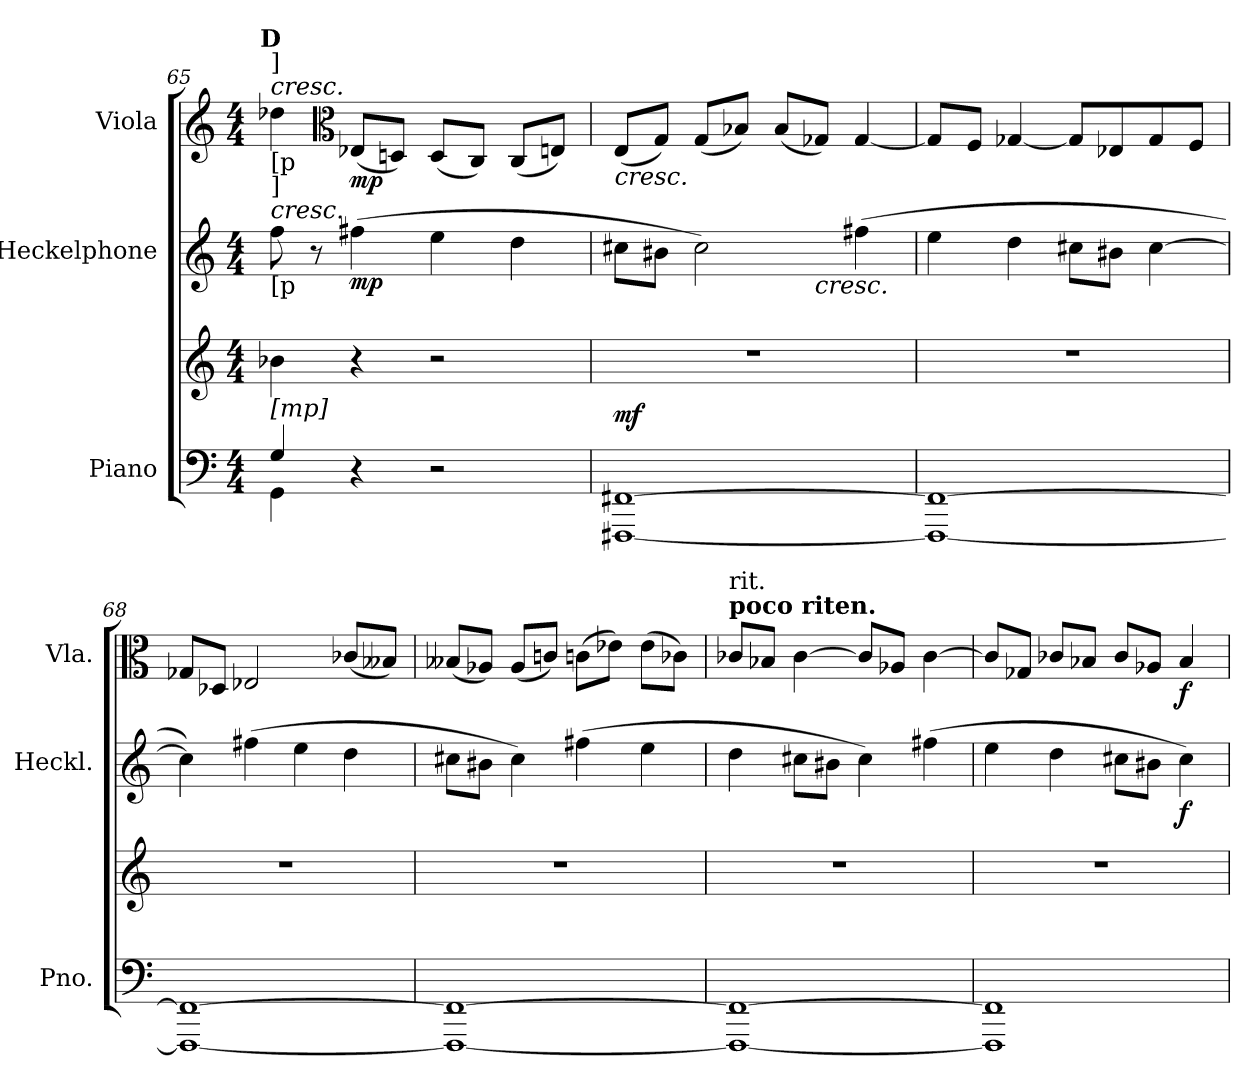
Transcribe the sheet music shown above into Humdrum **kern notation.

**kern	**kern	**dynam	**kern	**dynam	**kern	**dynam
*part3	*part3	*part3	*part2	*part2	*part1	*part1
*staff4	*staff3	*staff3/4	*staff2	*staff2	*staff1	*staff1
*I"Piano	*	*	*I"Heckelphone	*	*I"Viola	*
*I'Pno.	*	*	*I'Heckl.	*	*I'Vla.	*
!!LO:PB:g=z
*clefF4	*clefG2	*	*clefG2	*	*clefG2	*
*	*	*	*ITrd7c12	*	*	*
*k[]	*k[]	*	*k[]	*	*k[]	*
*M4/4	*M4/4	*	*M4/4	*	*M4/4	*
*MM252	*MM252	*	*MM252	*	*MM252	*
=65	=65	=65	=65	=65	=65	=65
*^	*	*	*	*	*	*
!	!	!	!	!	!	!LO:TX:b:t=[p	!
!	!	!	!	!	!	!LO:TX:i:t=cresc.	!
!	!	!	!	!	!	!LO:TX:t=]	!
!	!	!	!	!	!	!LO:TX:a:B:cj:t=D	!
!	!	!	!	!LO:TX:b:t=[p	!	!	!
!	!	!	!	!LO:TX:i:t=cresc.	!	!	!
!	!	!	!	!LO:TX:t=]	!	!	!
!	!	!LO:TX:b:t=[mp]	!	!	!	!	!
4Gi/	4GGi\	(4b-Xi\	.	8fi\	.	4dd-Xi\	.
.	.	.	.	8r	.	.	.
*	*	*	*	*	*	*clefC3	*
4r	2.ryy	4r	.	(4f#Xi\	mp	(8E-Xi/L	mp
.	.	.	.	.	.	8Dni/J)	.
2r	.	2r	.	4ei\	.	(8Di/L	.
.	.	.	.	.	.	8Ci/J)	.
.	.	.	.	4di\	.	(8Ci/L	.
.	.	.	.	.	.	8Eni/J)	.
*v	*v	*	*	*	*	*	*
=66	=66	=66	=66	=66	=66	=66
!	!	!	!	!	!LO:TX:b:i:t=cresc.	!
*	*	*	*^	*	*	*
[<1FFF#Xi [>1FF#Xi	1r	mf	8c#Xi\L	2ryy	.	(8Ei/L	.
.	.	.	8B#Xi\J	.	.	8Gi/J)	.
.	.	.	2c#i\)	.	.	(8Gi/L	.
.	.	.	.	.	.	8B-Xi/J)	.
.	.	.	.	8ryy	.	(8B-i/L	.
!	!	!	!	!LO:TX:b:i:t=cresc.	!	!	!
.	.	.	.	4.ryy	.	8G-Xi/J)	.
.	.	.	(4f#Xi\	.	.	[<4G-i/	.
*	*	*	*v	*v	*	*	*
=67	=67	=67	=67	=67	=67	=67
1FFF#i_< 1FF#i_>	1r	.	4ei\	.	8G-i/L]	.
.	.	.	.	.	8Fi/J	.
.	.	.	4di\	.	[<4G-Xi/	.
.	.	.	8c#Xi\L	.	8G-i/L]	.
.	.	.	8B#Xi\J	.	8E-Xi/	.
.	.	.	[>4c#i\	.	8G-i/	.
.	.	.	.	.	8Fi/J	.
!!LO:LB:g=z
=68	=68	=68	=68	=68	=68	=68
1FFF#i_< 1FF#i_>	1r	.	4c#i\])	.	8G-Xi/L	.
.	.	.	.	.	8D-Xi/J	.
.	.	.	(4f#Xi\	.	2E-Xi/	.
.	.	.	4ei\	.	.	.
.	.	.	4di\	.	(8c-Xi/L	.
.	.	.	.	.	8B--Xi/J)	.
=69	=69	=69	=69	=69	=69	=69
1FFF#i_< 1FF#i_>	1r	.	8c#Xi\L	.	(8B--Xi/L	.
.	.	.	8B#Xi\J	.	8A-Xi/J)	.
.	.	.	4c#i\)	.	(8A-i/L	.
.	.	.	.	.	8cni/J)	.
.	.	.	(4f#Xi\	.	(8cni\L	.
.	.	.	.	.	8e-Xi\J)	.
.	.	.	4ei\	.	(8e-i\L	.
.	.	.	.	.	8c-Xi\J)	.
=70	=70	=70	=70	=70	=70	=70
!	!	!	!	!	!LO:TX:a:B:t=poco riten.	!
!	!	!	!	!	!LO:TX:t=rit.	!
1FFF#i_< 1FF#i_>	1r	.	4di\	.	8c-Xi/L	.
.	.	.	.	.	8B-Xi/J	.
.	.	.	8c#Xi\L	.	[>4c-i\	.
.	.	.	8B#Xi\J	.	.	.
.	.	.	4c#i\)	.	8c-i/L]	.
.	.	.	.	.	8A-Xi/J	.
.	.	.	(4f#Xi\	.	[>4c-i\	.
=71	=71	=71	=71	=71	=71	=71
1FFF#i] 1FF#i]	1r	.	4ei\	.	8c-i/L]	.
.	.	.	.	.	8G-Xi/J	.
.	.	.	4di\	.	8c-Xi/L	.
.	.	.	.	.	8B-Xi/J	.
.	.	.	8c#Xi\L	.	8c-i/L	.
.	.	.	8B#Xi\J	.	8A-Xi/J	.
.	.	.	4c#i\)	f	4B-i/	f
=	=	=	=	=	=	=
*-	*-	*-	*-	*-	*-	*-
